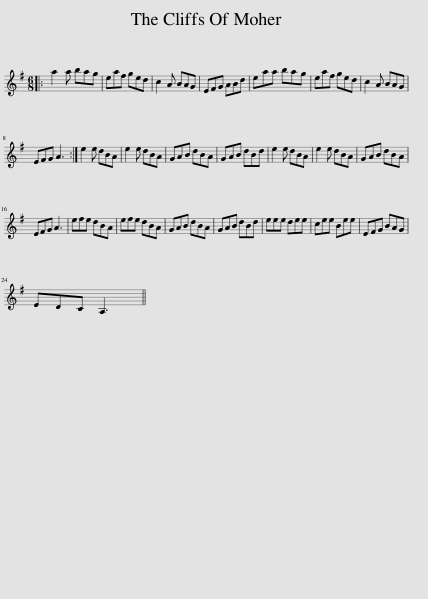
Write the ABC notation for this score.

X:1
L:1/8
M:6/8
I:linebreak $
K:G
V:1 treble
V:1
|: a2 a bag | eaf ged | c2 A BAG | EFG ABd | eaa bag | %5
 eaf ged | c2 A BAG |$ EFG A3 :| e2 e dBA | e2 e dBA | %10
 GAB dBA | GAB dBd | e2 e dBA | e2 e dBA | GAB dBA |$ %15
 EFG A3 | efe dBA | efe dBA | GAB dBA | GAB dBd | %20
 eee dee | cee Bee | EFG BAG |$ EDC A,3 || %24
